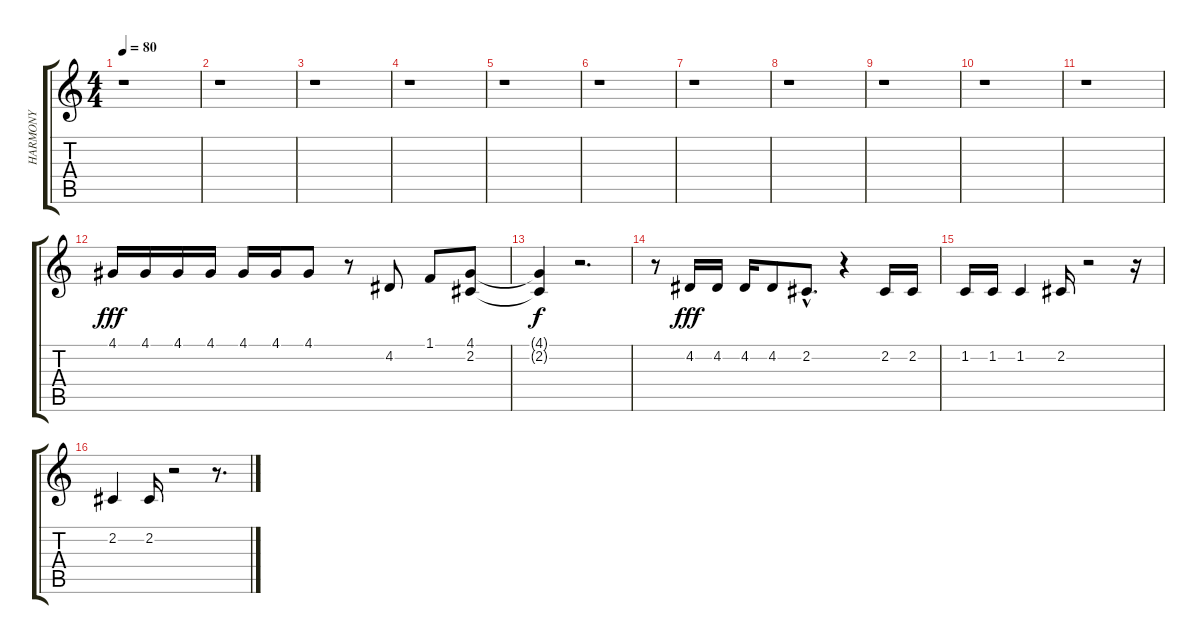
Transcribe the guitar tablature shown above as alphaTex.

\track ("HARMONY" "HARMONY") {instrument voiceoohs}
\staff {score tabs}
\tuning (E4 B3 G3 D3 A2 E2) {hide}
\ts (4 4)
\tempo 80
\clef g2
\ks c
r.1{dy fff} |
r.1 |
r.1 |
r.1 |
r.1 |
r.1 |
r.1 |
r.1 |
r.1 |
r.1 |
r.1 |
4.1.16 4.1.16 4.1.16 4.1.16 4.1.16 4.1.16 4.1.8 r.8 4.2.8 1.1.8{volume 14} (4.1 2.2).8{volume 13} |
(4.1{t} 2.2{t}).4{dy f} r.2{d} |
r.8 4.2.16{dy fff} 4.2.16 4.2.16 4.2.8 2.2{hac}.8{d} r.4 2.2.16 2.2.16 |
1.2.16 1.2.16 1.2.4 2.2.16 r.2 r.16 |
2.2.4 2.2.16 r.2 r.8{d}
